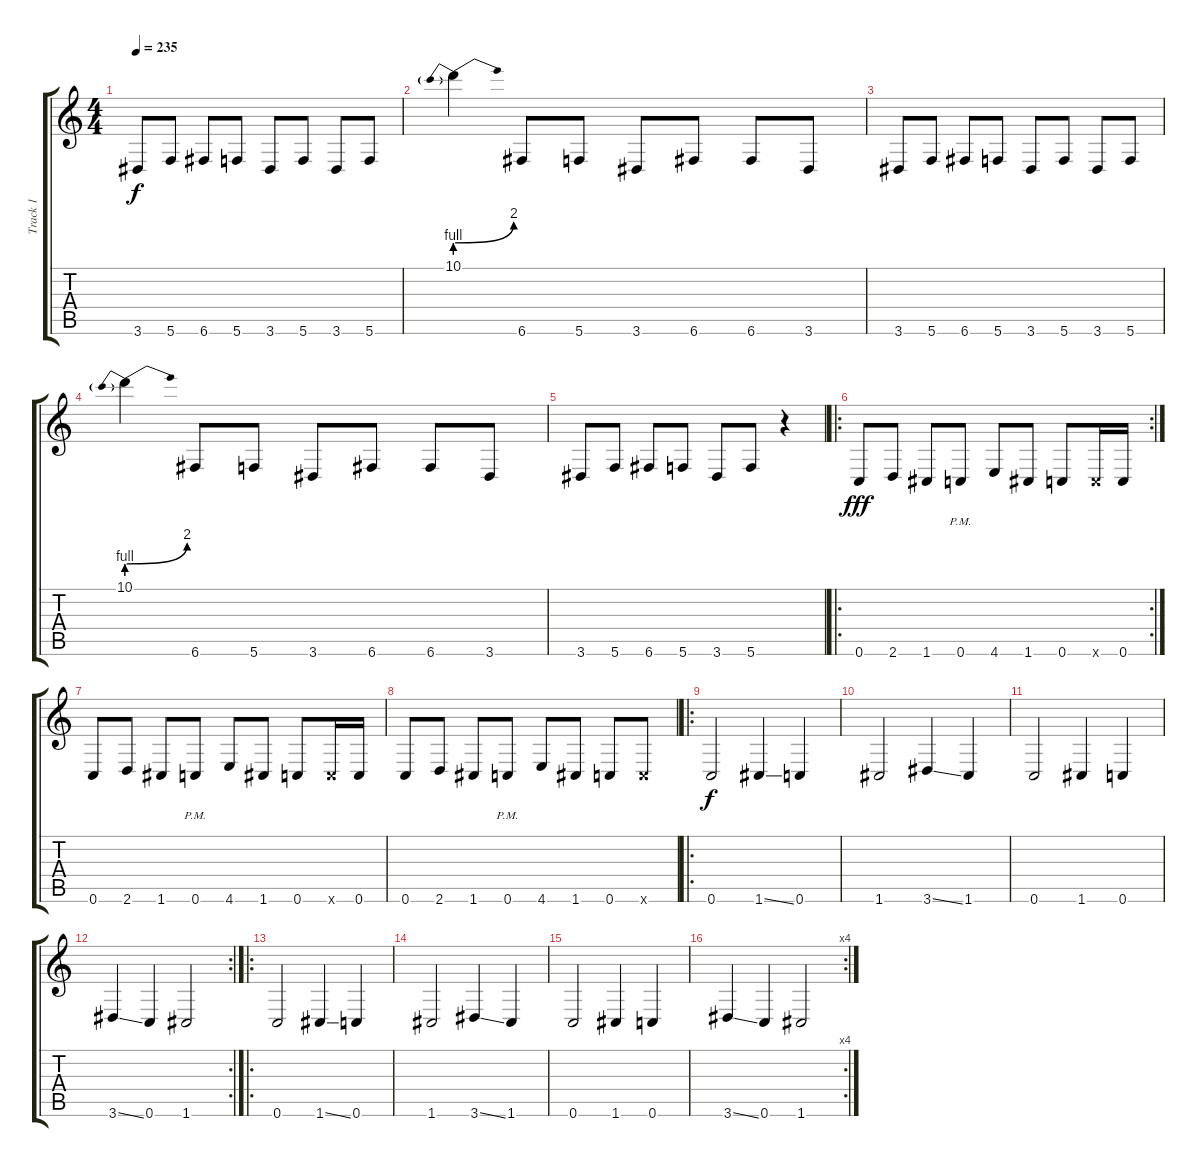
\track ("Track 1" "Track 1") {instrument distortionguitar}
\staff {score tabs}
\tuning (D4 A3 F3 C3 G2 C2) {hide}
\ts (4 4)
\tempo 235
\clef g2
\ks c
3.6.8{dy f} 5.6.8 6.6.8 5.6.8 3.6.8 5.6.8 3.6.8 5.6.8 |
10.1{be (prebendbend 0 4 60 8)}.4 6.6.8 5.6.8 3.6.8 6.6.8 6.6.8 3.6.8 |
3.6.8 5.6.8 6.6.8 5.6.8 3.6.8 5.6.8 3.6.8 5.6.8 |
10.1{be (prebendbend 0 4 60 8)}.4 6.6.8 5.6.8 3.6.8 6.6.8 6.6.8 3.6.8 |
3.6.8 5.6.8 6.6.8 5.6.8 3.6.8 5.6.8 r.4 |
\ro
\rc 2
0.6.8{dy fff} 2.6.8 1.6.8 0.6{pm}.8 4.6.8 1.6.8 0.6.8 0.6{x}.16 0.6.16 |
0.6.8 2.6.8 1.6.8 0.6{pm}.8 4.6.8 1.6.8 0.6.8 0.6{x}.16 0.6.16 |
0.6.8 2.6.8 1.6.8 0.6{pm}.8 4.6.8 1.6.8 0.6.8 0.6{x}.8 |
\ro
0.6.2{dy f} 1.6{ss}.4 0.6.4 |
1.6.2 3.6{ss}.4 1.6.4 |
0.6.2 1.6.4 0.6.4 |
\rc 2
3.6{ss}.4 0.6.4 1.6.2 |
\ro
0.6.2 1.6{ss}.4 0.6.4 |
1.6.2 3.6{ss}.4 1.6.4 |
0.6.2 1.6.4 0.6.4 |
\rc 4
3.6{ss}.4 0.6.4 1.6.2
